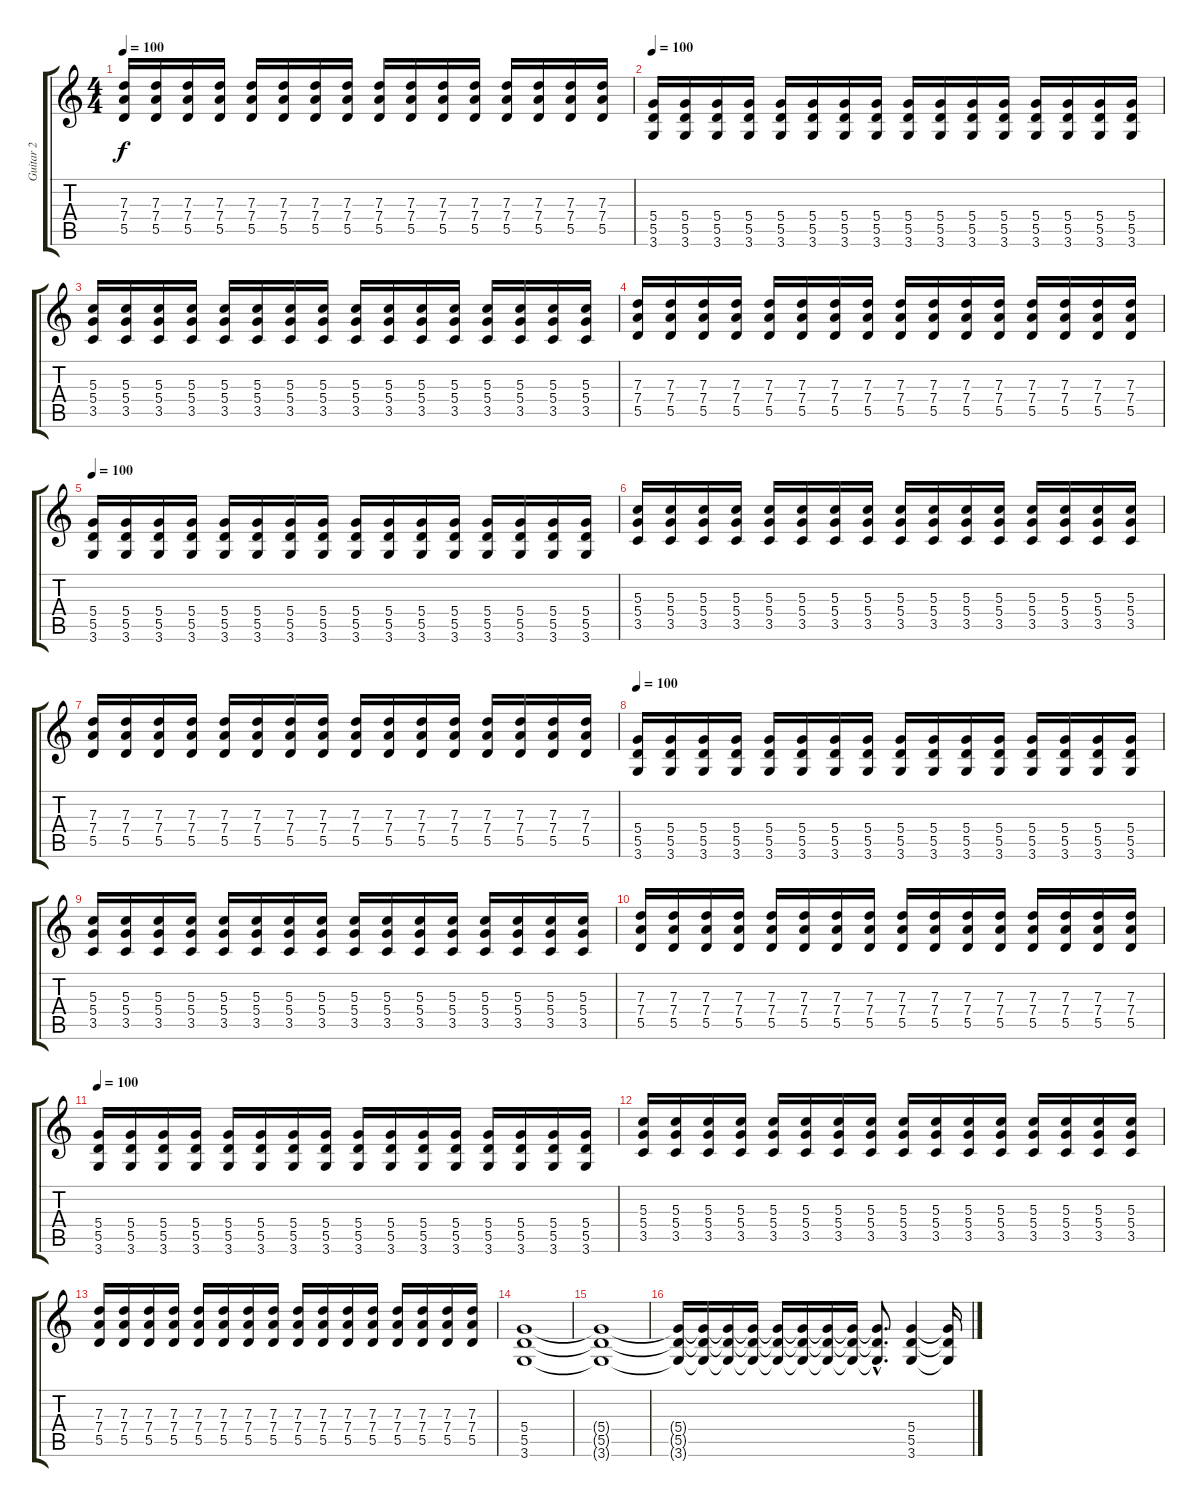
\track ("Guitar 2" "Guitar 2") {instrument acousticguitarsteel}
\staff {score tabs}
\tuning (E4 B3 G3 D3 A2 E2) {hide}
\ts (4 4)
\tempo 100
\clef g2
\ks c
(7.3 7.4 5.5).16{dy f} (7.3 7.4 5.5).16 (7.3 7.4 5.5).16 (7.3 7.4 5.5).16 (7.3 7.4 5.5).16 (7.3 7.4 5.5).16 (7.3 7.4 5.5).16 (7.3 7.4 5.5).16 (7.3 7.4 5.5).16 (7.3 7.4 5.5).16 (7.3 7.4 5.5).16 (7.3 7.4 5.5).16 (7.3 7.4 5.5).16 (7.3 7.4 5.5).16 (7.3 7.4 5.5).16 (7.3 7.4 5.5).16 |
\tempo 100
(5.4 5.5 3.6).16 (5.4 5.5 3.6).16 (5.4 5.5 3.6).16 (5.4 5.5 3.6).16 (5.4 5.5 3.6).16 (5.4 5.5 3.6).16 (5.4 5.5 3.6).16 (5.4 5.5 3.6).16 (5.4 5.5 3.6).16 (5.4 5.5 3.6).16 (5.4 5.5 3.6).16 (5.4 5.5 3.6).16 (5.4 5.5 3.6).16 (5.4 5.5 3.6).16 (5.4 5.5 3.6).16 (5.4 5.5 3.6).16 |
(5.3 5.4 3.5).16 (5.3 5.4 3.5).16 (5.3 5.4 3.5).16 (5.3 5.4 3.5).16 (5.3 5.4 3.5).16 (5.3 5.4 3.5).16 (5.3 5.4 3.5).16 (5.3 5.4 3.5).16 (5.3 5.4 3.5).16 (5.3 5.4 3.5).16 (5.3 5.4 3.5).16 (5.3 5.4 3.5).16 (5.3 5.4 3.5).16 (5.3 5.4 3.5).16 (5.3 5.4 3.5).16 (5.3 5.4 3.5).16 |
(7.3 7.4 5.5).16 (7.3 7.4 5.5).16 (7.3 7.4 5.5).16 (7.3 7.4 5.5).16 (7.3 7.4 5.5).16 (7.3 7.4 5.5).16 (7.3 7.4 5.5).16 (7.3 7.4 5.5).16 (7.3 7.4 5.5).16 (7.3 7.4 5.5).16 (7.3 7.4 5.5).16 (7.3 7.4 5.5).16 (7.3 7.4 5.5).16 (7.3 7.4 5.5).16 (7.3 7.4 5.5).16 (7.3 7.4 5.5).16 |
\tempo 100
(5.4 5.5 3.6).16 (5.4 5.5 3.6).16 (5.4 5.5 3.6).16 (5.4 5.5 3.6).16 (5.4 5.5 3.6).16 (5.4 5.5 3.6).16 (5.4 5.5 3.6).16 (5.4 5.5 3.6).16 (5.4 5.5 3.6).16 (5.4 5.5 3.6).16 (5.4 5.5 3.6).16 (5.4 5.5 3.6).16 (5.4 5.5 3.6).16 (5.4 5.5 3.6).16 (5.4 5.5 3.6).16 (5.4 5.5 3.6).16 |
(5.3 5.4 3.5).16 (5.3 5.4 3.5).16 (5.3 5.4 3.5).16 (5.3 5.4 3.5).16 (5.3 5.4 3.5).16 (5.3 5.4 3.5).16 (5.3 5.4 3.5).16 (5.3 5.4 3.5).16 (5.3 5.4 3.5).16 (5.3 5.4 3.5).16 (5.3 5.4 3.5).16 (5.3 5.4 3.5).16 (5.3 5.4 3.5).16 (5.3 5.4 3.5).16 (5.3 5.4 3.5).16 (5.3 5.4 3.5).16 |
(7.3 7.4 5.5).16 (7.3 7.4 5.5).16 (7.3 7.4 5.5).16 (7.3 7.4 5.5).16 (7.3 7.4 5.5).16 (7.3 7.4 5.5).16 (7.3 7.4 5.5).16 (7.3 7.4 5.5).16 (7.3 7.4 5.5).16 (7.3 7.4 5.5).16 (7.3 7.4 5.5).16 (7.3 7.4 5.5).16 (7.3 7.4 5.5).16 (7.3 7.4 5.5).16 (7.3 7.4 5.5).16 (7.3 7.4 5.5).16 |
\tempo 100
(5.4 5.5 3.6).16 (5.4 5.5 3.6).16 (5.4 5.5 3.6).16 (5.4 5.5 3.6).16 (5.4 5.5 3.6).16 (5.4 5.5 3.6).16 (5.4 5.5 3.6).16 (5.4 5.5 3.6).16 (5.4 5.5 3.6).16 (5.4 5.5 3.6).16 (5.4 5.5 3.6).16 (5.4 5.5 3.6).16 (5.4 5.5 3.6).16 (5.4 5.5 3.6).16 (5.4 5.5 3.6).16 (5.4 5.5 3.6).16 |
(5.3 5.4 3.5).16 (5.3 5.4 3.5).16 (5.3 5.4 3.5).16 (5.3 5.4 3.5).16 (5.3 5.4 3.5).16 (5.3 5.4 3.5).16 (5.3 5.4 3.5).16 (5.3 5.4 3.5).16 (5.3 5.4 3.5).16 (5.3 5.4 3.5).16 (5.3 5.4 3.5).16 (5.3 5.4 3.5).16 (5.3 5.4 3.5).16 (5.3 5.4 3.5).16 (5.3 5.4 3.5).16 (5.3 5.4 3.5).16 |
(7.3 7.4 5.5).16 (7.3 7.4 5.5).16 (7.3 7.4 5.5).16 (7.3 7.4 5.5).16 (7.3 7.4 5.5).16 (7.3 7.4 5.5).16 (7.3 7.4 5.5).16 (7.3 7.4 5.5).16 (7.3 7.4 5.5).16 (7.3 7.4 5.5).16 (7.3 7.4 5.5).16 (7.3 7.4 5.5).16 (7.3 7.4 5.5).16 (7.3 7.4 5.5).16 (7.3 7.4 5.5).16 (7.3 7.4 5.5).16 |
\tempo 100
(5.4 5.5 3.6).16 (5.4 5.5 3.6).16 (5.4 5.5 3.6).16 (5.4 5.5 3.6).16 (5.4 5.5 3.6).16 (5.4 5.5 3.6).16 (5.4 5.5 3.6).16 (5.4 5.5 3.6).16 (5.4 5.5 3.6).16 (5.4 5.5 3.6).16 (5.4 5.5 3.6).16 (5.4 5.5 3.6).16 (5.4 5.5 3.6).16 (5.4 5.5 3.6).16 (5.4 5.5 3.6).16 (5.4 5.5 3.6).16 |
(5.3 5.4 3.5).16 (5.3 5.4 3.5).16 (5.3 5.4 3.5).16 (5.3 5.4 3.5).16 (5.3 5.4 3.5).16 (5.3 5.4 3.5).16 (5.3 5.4 3.5).16 (5.3 5.4 3.5).16 (5.3 5.4 3.5).16 (5.3 5.4 3.5).16 (5.3 5.4 3.5).16 (5.3 5.4 3.5).16 (5.3 5.4 3.5).16 (5.3 5.4 3.5).16 (5.3 5.4 3.5).16 (5.3 5.4 3.5).16 |
(7.3 7.4 5.5).16 (7.3 7.4 5.5).16 (7.3 7.4 5.5).16 (7.3 7.4 5.5).16 (7.3 7.4 5.5).16 (7.3 7.4 5.5).16 (7.3 7.4 5.5).16 (7.3 7.4 5.5).16 (7.3 7.4 5.5).16 (7.3 7.4 5.5).16 (7.3 7.4 5.5).16 (7.3 7.4 5.5).16 (7.3 7.4 5.5).16 (7.3 7.4 5.5).16 (7.3 7.4 5.5).16 (7.3 7.4 5.5).16 |
(5.4 5.5 3.6).1 |
(5.4{t} 5.5{t} 3.6{t}).1 |
(5.4{t} 5.5{t} 3.6{t}).16 (5.4{t} 5.5{t} 3.6{t}).16 (5.4{t} 5.5{t} 3.6{t}).16 (5.4{t} 5.5{t} 3.6{t}).16 (5.4{t} 5.5{t} 3.6{t}).16 (5.4{t} 5.5{t} 3.6{t}).16 (5.4{t} 5.5{t} 3.6{t}).16 (5.4{t} 5.5{t} 3.6{t}).16 (5.4{hac t} 5.5{hac t} 3.6{hac t}).8{d} (5.4 5.5 3.6).4 (5.4{t} 5.5{t} 3.6{t}).16
